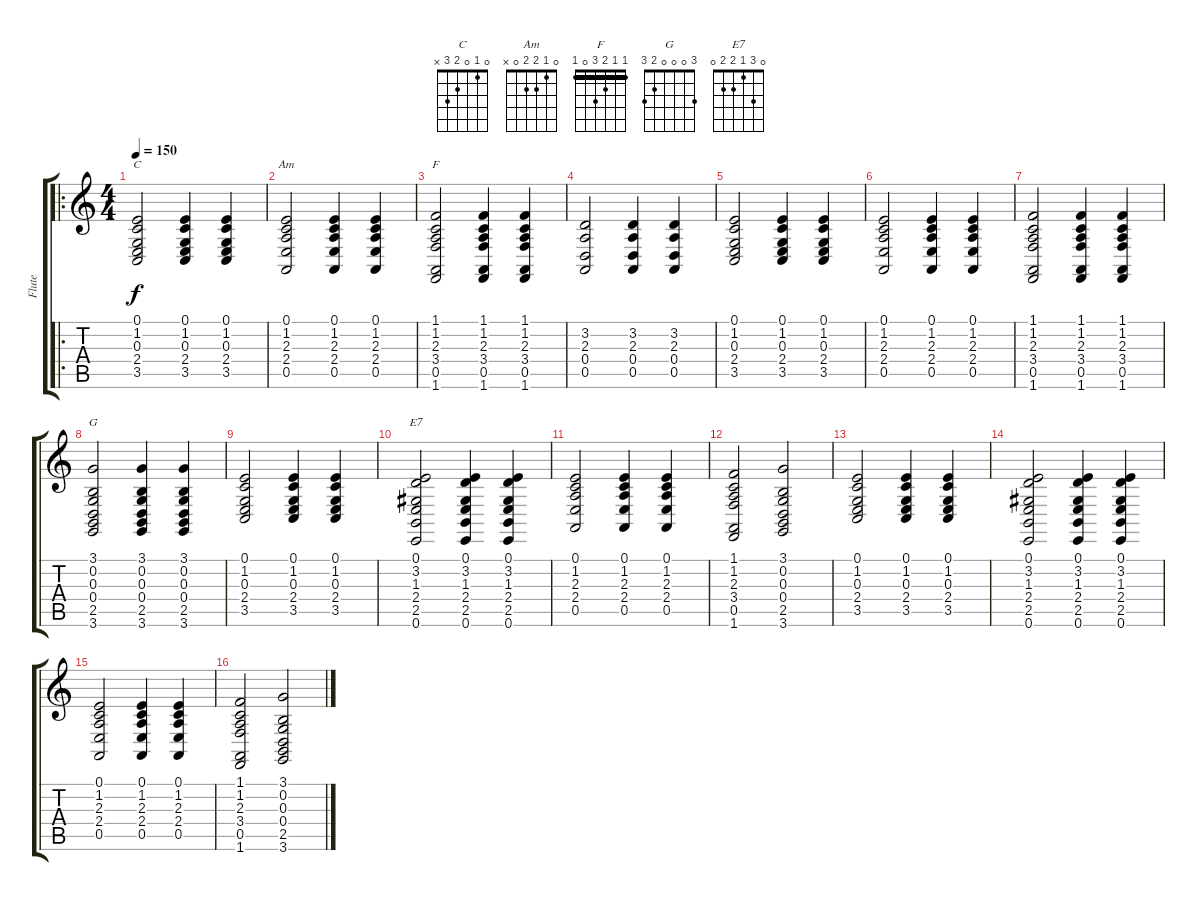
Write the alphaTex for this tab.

\track ("Flute" "Flute") {instrument flute}
\staff {score tabs}
\tuning (E4 B3 G3 D3 A2 E2) {hide}
\chord ("C" 0 1 0 2 3 x)
\chord ("Am" 0 1 2 2 0 x)
\chord ("F" 1 1 2 3 0 1) {barre 1}
\chord ("G" 3 0 0 0 2 3)
\chord ("E7" 0 3 1 2 2 0)
\ro
\ts (4 4)
\tempo 150
\clef g2
\ks c
(0.1 1.2 0.3 2.4 3.5).2{ch "C" dy f instrument flute} (0.1 1.2 0.3 2.4 3.5).4 (0.1 1.2 0.3 2.4 3.5).4 |
(0.1 1.2 2.3 2.4 0.5).2{ch "Am"} (0.1 1.2 2.3 2.4 0.5).4 (0.1 1.2 2.3 2.4 0.5).4 |
(1.1 1.2 2.3 3.4 0.5 1.6).2{ch "F"} (1.1 1.2 2.3 3.4 0.5 1.6).4 (1.1 1.2 2.3 3.4 0.5 1.6).4 |
(3.2 2.3 0.4 0.5).2 (3.2 2.3 0.4 0.5).4 (3.2 2.3 0.4 0.5).4 |
(0.1 1.2 0.3 2.4 3.5).2 (0.1 1.2 0.3 2.4 3.5).4 (0.1 1.2 0.3 2.4 3.5).4 |
(0.1 1.2 2.3 2.4 0.5).2 (0.1 1.2 2.3 2.4 0.5).4 (0.1 1.2 2.3 2.4 0.5).4 |
(1.1 1.2 2.3 3.4 0.5 1.6).2 (1.1 1.2 2.3 3.4 0.5 1.6).4 (1.1 1.2 2.3 3.4 0.5 1.6).4 |
(3.1 0.2 0.3 0.4 2.5 3.6).2{ch "G"} (3.1 0.2 0.3 0.4 2.5 3.6).4 (3.1 0.2 0.3 0.4 2.5 3.6).4 |
(0.1 1.2 0.3 2.4 3.5).2 (0.1 1.2 0.3 2.4 3.5).4 (0.1 1.2 0.3 2.4 3.5).4 |
(0.1 3.2 1.3 2.4 2.5 0.6).2{ch "E7"} (0.1 3.2 1.3 2.4 2.5 0.6).4 (0.1 3.2 1.3 2.4 2.5 0.6).4 |
(0.1 1.2 2.3 2.4 0.5).2 (0.1 1.2 2.3 2.4 0.5).4 (0.1 1.2 2.3 2.4 0.5).4 |
(1.1 1.2 2.3 3.4 0.5 1.6).2 (3.1 0.2 0.3 0.4 2.5 3.6).2 |
(0.1 1.2 0.3 2.4 3.5).2 (0.1 1.2 0.3 2.4 3.5).4 (0.1 1.2 0.3 2.4 3.5).4 |
(0.1 3.2 1.3 2.4 2.5 0.6).2 (0.1 3.2 1.3 2.4 2.5 0.6).4 (0.1 3.2 1.3 2.4 2.5 0.6).4 |
(0.1 1.2 2.3 2.4 0.5).2 (0.1 1.2 2.3 2.4 0.5).4 (0.1 1.2 2.3 2.4 0.5).4 |
(1.1 1.2 2.3 3.4 0.5 1.6).2 (3.1 0.2 0.3 0.4 2.5 3.6).2
